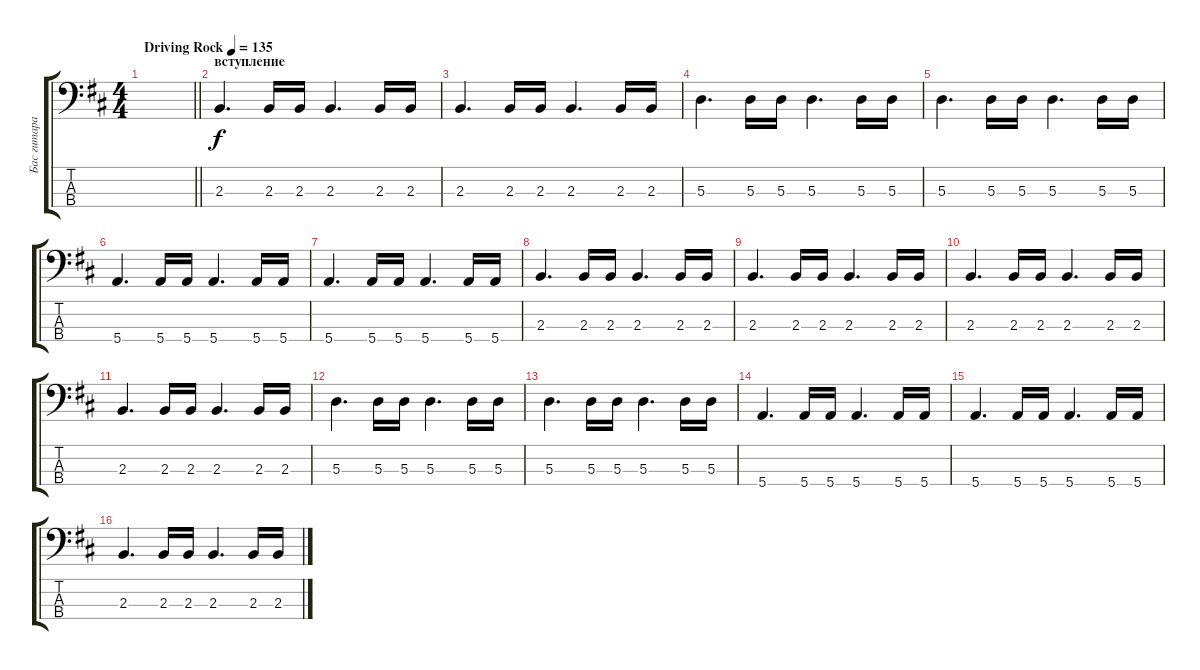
\track ("Бас гитара" "Бас гитара") {solo instrument electricbassfinger}
\staff {score tabs}
\tuning (G2 D2 A1 E1) {hide}
\ts (4 4)
\tempo (135 "Driving Rock")
\clef f4
\barLineRight lightlight
\ks bminor
|
\section ("" "вступление")
2.3.4{d} 2.3.16 2.3.16 2.3.4{d} 2.3.16 2.3.16 |
2.3.4{d} 2.3.16 2.3.16 2.3.4{d} 2.3.16 2.3.16 |
5.3.4{d} 5.3.16 5.3.16 5.3.4{d} 5.3.16 5.3.16 |
5.3.4{d} 5.3.16 5.3.16 5.3.4{d} 5.3.16 5.3.16 |
5.4.4{d} 5.4.16 5.4.16 5.4.4{d} 5.4.16 5.4.16 |
5.4.4{d} 5.4.16 5.4.16 5.4.4{d} 5.4.16 5.4.16 |
2.3.4{d} 2.3.16 2.3.16 2.3.4{d} 2.3.16 2.3.16 |
2.3.4{d} 2.3.16 2.3.16 2.3.4{d} 2.3.16 2.3.16 |
2.3.4{d} 2.3.16 2.3.16 2.3.4{d} 2.3.16 2.3.16 |
2.3.4{d} 2.3.16 2.3.16 2.3.4{d} 2.3.16 2.3.16 |
5.3.4{d} 5.3.16 5.3.16 5.3.4{d} 5.3.16 5.3.16 |
5.3.4{d} 5.3.16 5.3.16 5.3.4{d} 5.3.16 5.3.16 |
5.4.4{d} 5.4.16 5.4.16 5.4.4{d} 5.4.16 5.4.16 |
5.4.4{d} 5.4.16 5.4.16 5.4.4{d} 5.4.16 5.4.16 |
2.3.4{d} 2.3.16 2.3.16 2.3.4{d} 2.3.16 2.3.16
